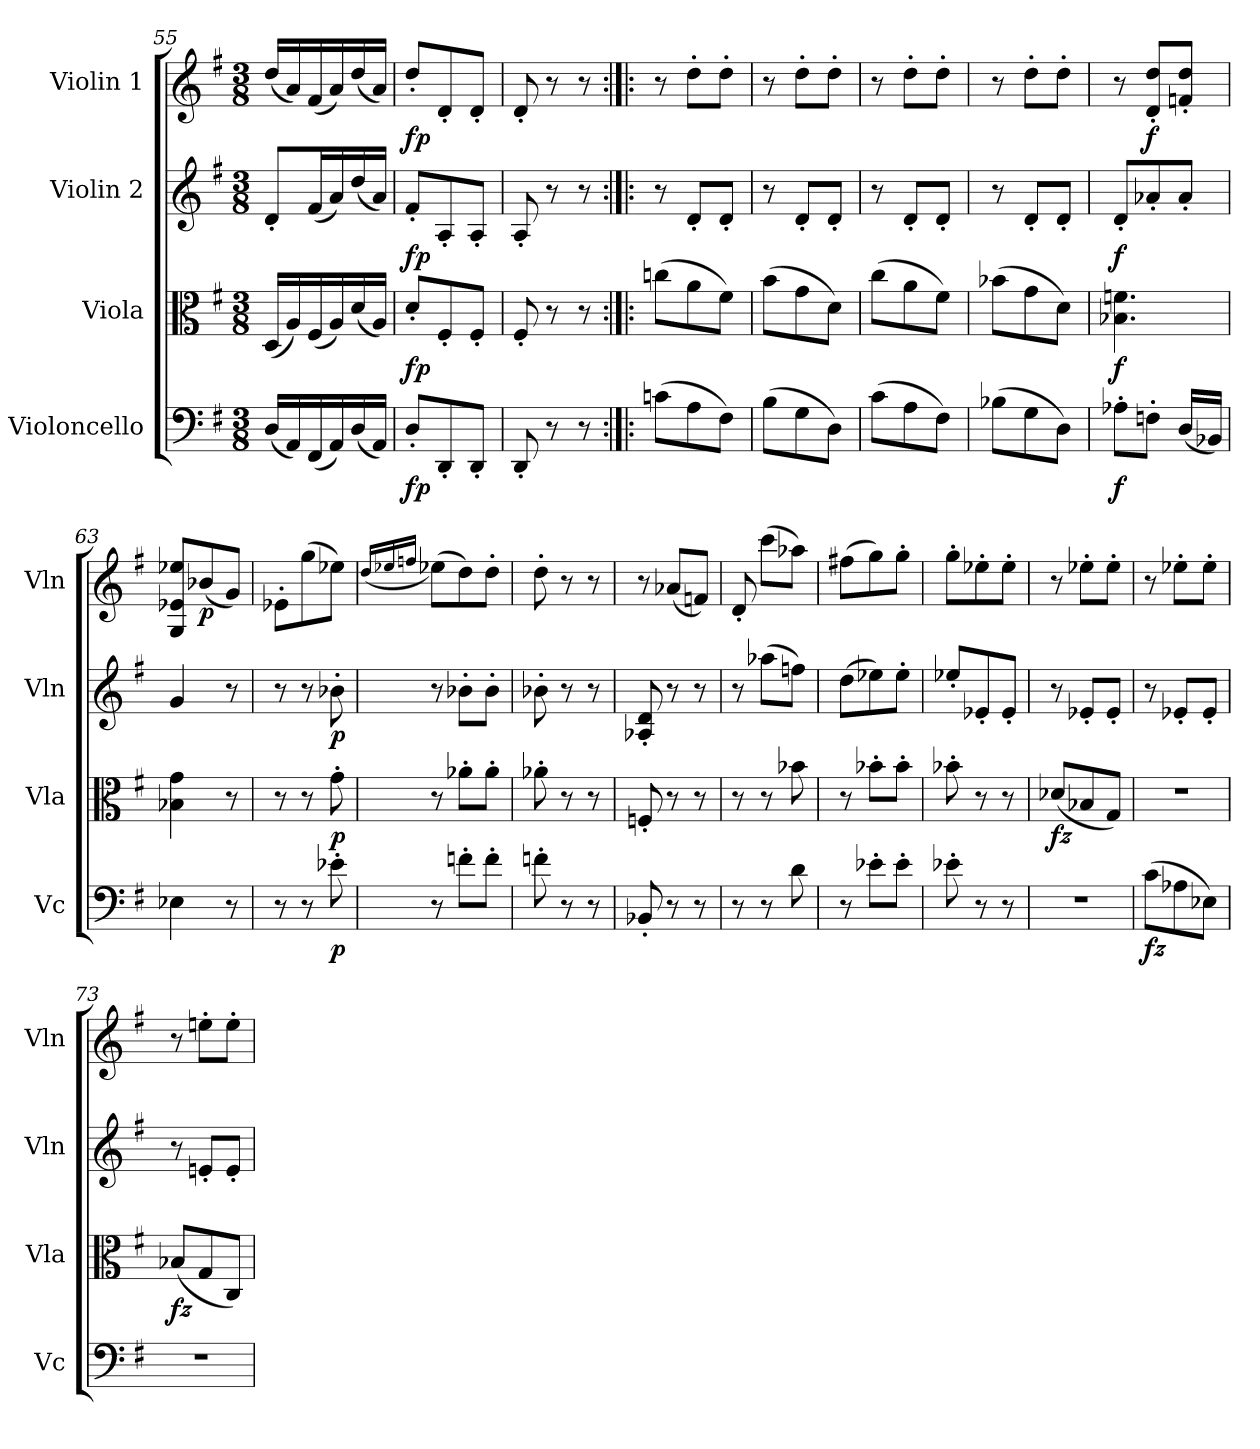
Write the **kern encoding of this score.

**kern	**dynam	**kern	**dynam	**kern	**dynam	**kern	**dynam
*part4	*part4	*part3	*part3	*part2	*part2	*part1	*part1
*staff4	*staff4	*staff3	*staff3	*staff2	*staff2	*staff1	*staff1
*I"Violoncello	*	*I"Viola	*	*I"Violin 2	*	*I"Violin 1	*
*I'Vc	*	*I'Vla	*	*I'Vln	*	*I'Vln	*
*clefF4	*	*clefC3	*	*clefG2	*	*clefG2	*
*k[f#]	*	*k[f#]	*	*k[f#]	*	*k[f#]	*
*M3/8	*	*M3/8	*	*M3/8	*	*M3/8	*
=55	=55	=55	=55	=55	=55	=55	=55
(16D/LL	.	(16D/LL	.	8d'/L	.	(16dd/LL	.
16AA/)	.	16A/)	.	.	.	16a/)	.
(16FF#/	.	(16F#/	.	(16f#/L	.	(16f#/	.
16AA/)	.	16A/)	.	16a/)	.	16a/)	.
(16D/	.	(16d/	.	(16dd/	.	(16dd/	.
16AA/JJ)	.	16A/JJ)	.	16a/JJ)	.	16a/JJ)	.
=56	=56	=56	=56	=56	=56	=56	=56
!	!LO:DY:b	!	!LO:DY:b	!	!LO:DY:b	!	!LO:DY:b
8D'/L	fp	8d'/L	fp	8f#'/L	fp	8dd'/L	fp
8DD'/	.	8F#'/	.	8A'/	.	8d'/	.
8DD'/J	.	8F#'/J	.	8A'/J	.	8d'/J	.
=57	=57	=57	=57	=57	=57	=57	=57
8DD'/	.	8F#'/	.	8A'/	.	8d'/	.
8r	.	8r	.	8r	.	8r	.
8r	.	8r	.	8r	.	8r	.
!!LO:PB:g=z
=58:|!|:	=58:|!|:	=58:|!|:	=58:|!|:	=58:|!|:	=58:|!|:	=58:|!|:	=58:|!|:
(8cn\L	.	(8ccn\L	.	8r	.	8r	.
8A\	.	8a\	.	8d'/L	.	8dd'\L	.
8F#\J)	.	8f#\J)	.	8d'/J	.	8dd'\J	.
=59	=59	=59	=59	=59	=59	=59	=59
(8B\L	.	(8b\L	.	8r	.	8r	.
8G\	.	8g\	.	8d'/L	.	8dd'\L	.
8D\J)	.	8d\J)	.	8d'/J	.	8dd'\J	.
=60	=60	=60	=60	=60	=60	=60	=60
(8c\L	.	(8cc\L	.	8r	.	8r	.
8A\	.	8a\	.	8d'/L	.	8dd'\L	.
8F#\J)	.	8f#\J)	.	8d'/J	.	8dd'\J	.
=61	=61	=61	=61	=61	=61	=61	=61
(8B-X\L	.	(8b-X\L	.	8r	.	8r	.
8G\	.	8g\	.	8d'/L	.	8dd'\L	.
8D\J)	.	8d\J)	.	8d'/J	.	8dd'\J	.
=62	=62	=62	=62	=62	=62	=62	=62
!	!LO:DY:b	!	!LO:DY:b	!	!LO:DY:b	!	!
8A-X'\L	f	4.B-X\ 4.fn\	f	8d'/L	f	8r	.
!	!	!	!	!	!	!	!LO:DY:b
8Fn'\J	.	.	.	8a-X'/	.	8d/' 8dd/'L	f
(16D/LL	.	.	.	8a-'/J	.	8fn/' 8dd/'J	.
16BB-X/JJ)	.	.	.	.	.	.	.
=63	=63	=63	=63	=63	=63	=63	=63
4E-X\	.	4B-X\ 4g\	.	4g/	.	8G/ 8e-X/ 8ee-X/L	.
!	!	!	!	!	!	!	!LO:DY:b
.	.	.	.	.	.	(8b-X/	p
8r	.	8r	.	8r	.	8g/J)	.
=64	=64	=64	=64	=64	=64	=64	=64
8r	.	8r	.	8r	.	8e-X'\L	.
8r	.	8r	.	8r	.	(8gg\	.
!	!LO:DY:b	!	!LO:DY:b	!	!LO:DY:b	!	!
8e-X'\	p	8g'\	p	8b-X'\	p	8ee-X\J)	.
=65	=65	=65	=65	=65	=65	=65	=65
.	.	.	.	.	.	(16qdd/LL	.
.	.	.	.	.	.	16qee-X/	.
.	.	.	.	.	.	16qffn/JJ	.
8r	.	8r	.	8r	.	(8ee-X\L)	.
8fn'\L	.	8a-X'\L	.	8b-X'\L	.	8dd\)	.
8f'\J	.	8a-'\J	.	8b-'\J	.	8dd'\J	.
=66	=66	=66	=66	=66	=66	=66	=66
8fn'\	.	8a-X'\	.	8b-X'\	.	8dd'\	.
8r	.	8r	.	8r	.	8r	.
8r	.	8r	.	8r	.	8r	.
!!LO:LB:g=z
=67	=67	=67	=67	=67	=67	=67	=67
8BB-X'/	.	8Fn'/	.	8A-X/' 8d/'	.	8r	.
8r	.	8r	.	8r	.	(8a-X/L	.
8r	.	8r	.	8r	.	8fn/J)	.
=68	=68	=68	=68	=68	=68	=68	=68
8r	.	8r	.	8r	.	8d'/	.
8r	.	8r	.	(8aa-X\L	.	(8ccc\L	.
8d\	.	8b-X\	.	8ffn\J)	.	8aa-X\J)	.
=69	=69	=69	=69	=69	=69	=69	=69
8r	.	8r	.	(8dd\L	.	(8ff#X\L	.
8e-X'\L	.	8b-X'\L	.	8ee-X\)	.	8gg\)	.
8e-'\J	.	8b-'\J	.	8ee-'\J	.	8gg'\J	.
=70	=70	=70	=70	=70	=70	=70	=70
8e-X'\	.	8b-X'\	.	8ee-X'/L	.	8gg'\L	.
8r	.	8r	.	8e-X'/	.	8ee-X'\	.
8r	.	8r	.	8e-'/J	.	8ee-'\J	.
=71	=71	=71	=71	=71	=71	=71	=71
!	!	!	!LO:DY:b	!	!	!	!
4.r	.	(8d-X/L	fz	8r	.	8r	.
.	.	8B-X/	.	8e-X'/L	.	8ee-X'\L	.
.	.	8G/J)	.	8e-'/J	.	8ee-'\J	.
=72	=72	=72	=72	=72	=72	=72	=72
!	!LO:DY:b	!	!	!	!	!	!
(8c\L	fz	4.r	.	8r	.	8r	.
8A-X\	.	.	.	8e-X'/L	.	8ee-X'\L	.
8E-X\J)	.	.	.	8e-'/J	.	8ee-'\J	.
=73	=73	=73	=73	=73	=73	=73	=73
!	!	!	!LO:DY:b	!	!	!	!
4.r	.	(8B-X/L	fz	8r	.	8r	.
.	.	8G/	.	8en'/L	.	8een'\L	.
.	.	8C/J)	.	8e'/J	.	8ee'\J	.
=	=	=	=	=	=	=	=
*-	*-	*-	*-	*-	*-	*-	*-
